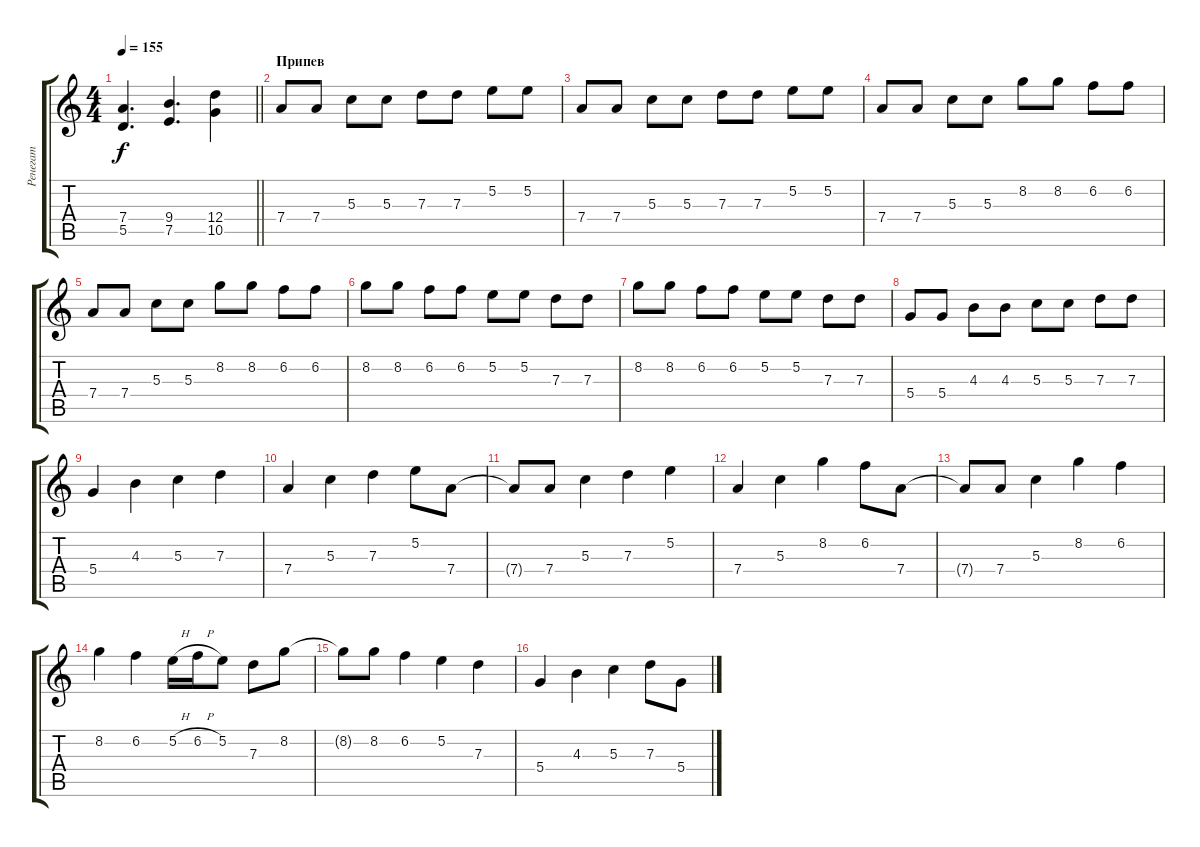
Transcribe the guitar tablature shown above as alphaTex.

\track ("Ренегат" "Ренегат") {instrument distortionguitar}
\staff {score tabs}
\tuning (E4 B3 G3 D3 A2 E2) {hide}
\ts (4 4)
\tempo 155
\clef g2
\barLineRight lightlight
\ks c
(7.4 5.5).4{d dy f} (9.4 7.5).4{d} (12.4 10.5).4 |
\section ("" "Припев")
7.4.8 7.4.8 5.3.8 5.3.8 7.3.8 7.3.8 5.2.8 5.2.8 |
7.4.8 7.4.8 5.3.8 5.3.8 7.3.8 7.3.8 5.2.8 5.2.8 |
7.4.8 7.4.8 5.3.8 5.3.8 8.2.8 8.2.8 6.2.8 6.2.8 |
7.4.8 7.4.8 5.3.8 5.3.8 8.2.8 8.2.8 6.2.8 6.2.8 |
8.2.8 8.2.8 6.2.8 6.2.8 5.2.8 5.2.8 7.3.8 7.3.8 |
8.2.8 8.2.8 6.2.8 6.2.8 5.2.8 5.2.8 7.3.8 7.3.8 |
5.4.8 5.4.8 4.3.8 4.3.8 5.3.8 5.3.8 7.3.8 7.3.8 |
5.4.4 4.3.4 5.3.4 7.3.4 |
7.4.4 5.3.4 7.3.4 5.2.8 7.4.8 |
7.4{t}.8 7.4.8 5.3.4 7.3.4 5.2.4 |
7.4.4 5.3.4 8.2.4 6.2.8 7.4.8 |
7.4{t}.8 7.4.8 5.3.4 8.2.4 6.2.4 |
8.2.4 6.2.4 5.2{h}.16 6.2{h}.16 5.2.8 7.3.8 8.2.8 |
8.2{t}.8 8.2.8 6.2.4 5.2.4 7.3.4 |
5.4.4 4.3.4 5.3.4 7.3.8 5.4.8
